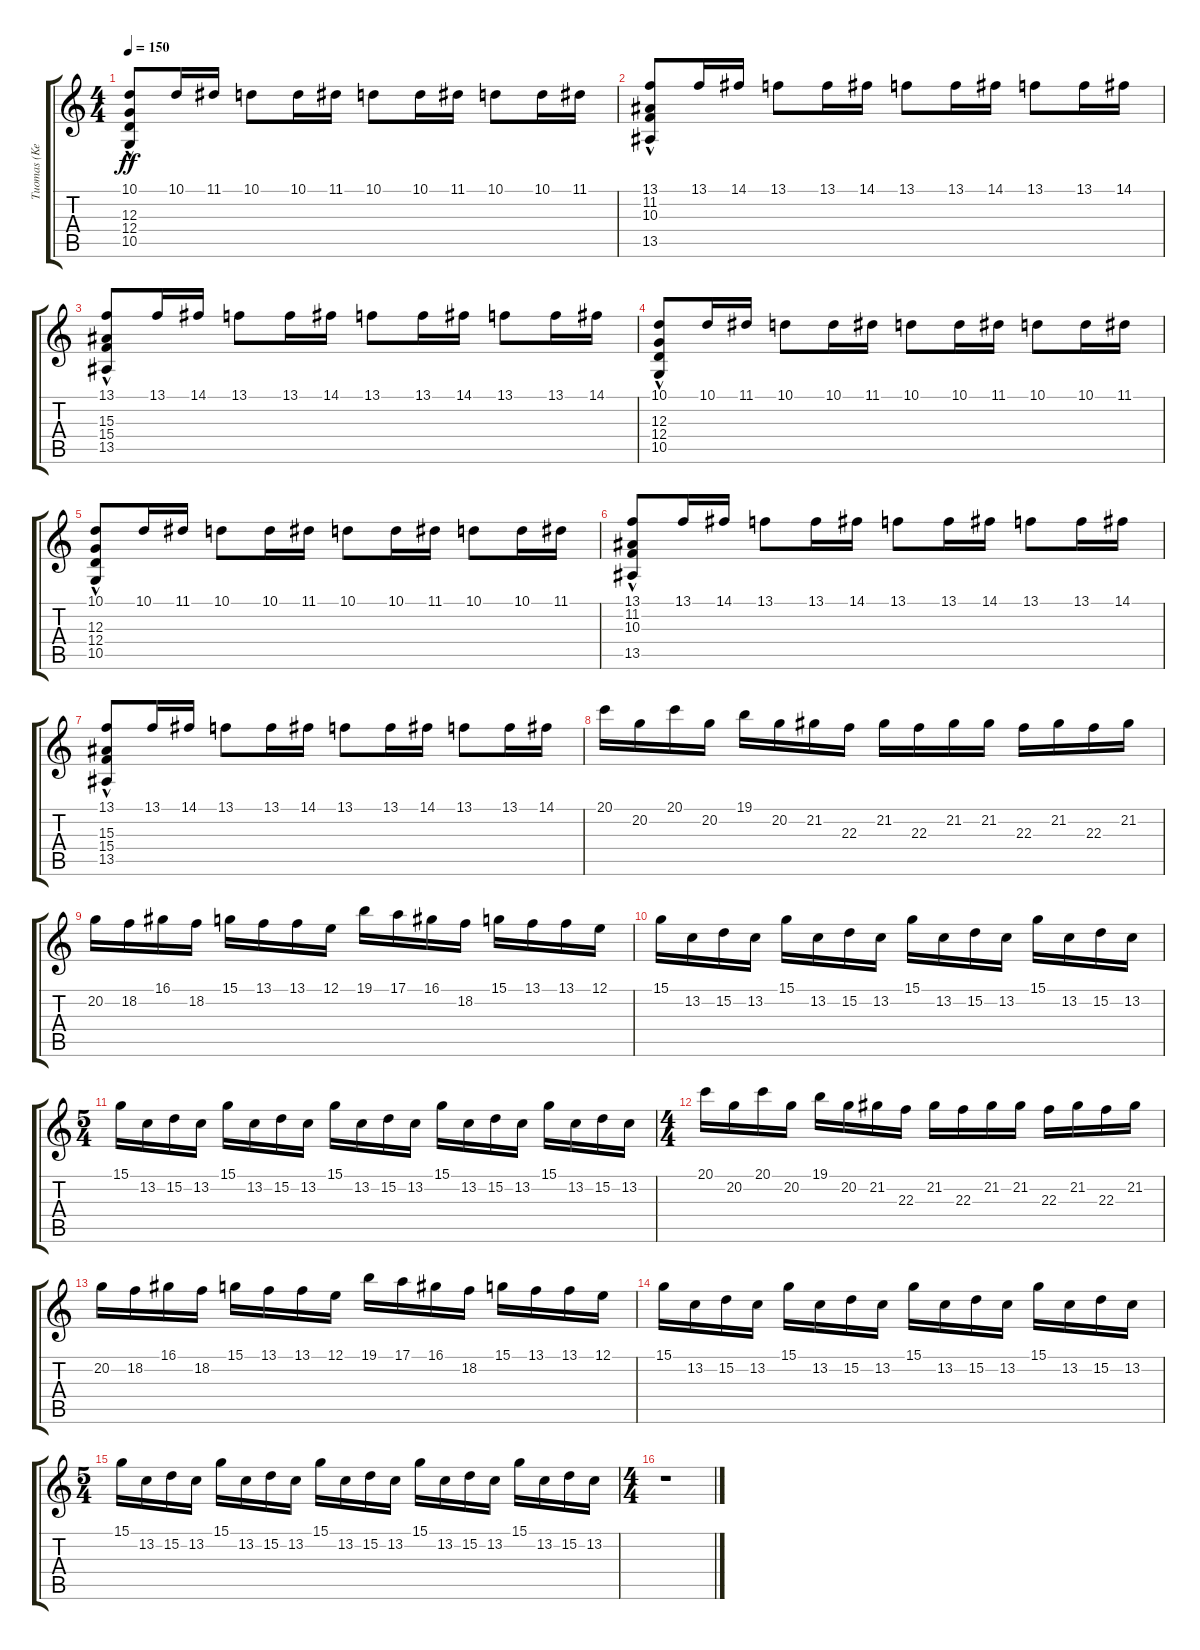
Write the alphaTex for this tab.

\track ("Tuomas (Keyboard 2)" "Tuomas (Ke") {instrument acousticgrandpiano}
\staff {score tabs}
\tuning (E4 B3 G3 D3 A2 E2) {hide}
\ts (4 4)
\tempo 150
\clef g2
\ks c
(10.1 12.3{hac} 12.4{hac} 10.5{hac}).8{dy ff} 10.1.16 11.1.16 10.1.8 10.1.16 11.1.16 10.1.8 10.1.16 11.1.16 10.1.8 10.1.16 11.1.16 |
(13.1 11.2{hac} 10.3{hac} 13.5{hac}).8 13.1.16 14.1.16 13.1.8 13.1.16 14.1.16 13.1.8 13.1.16 14.1.16 13.1.8 13.1.16 14.1.16 |
(13.1 15.3{hac} 15.4{hac} 13.5{hac}).8 13.1.16 14.1.16 13.1.8 13.1.16 14.1.16 13.1.8 13.1.16 14.1.16 13.1.8 13.1.16 14.1.16 |
(10.1 12.3{hac} 12.4{hac} 10.5{hac}).8 10.1.16 11.1.16 10.1.8 10.1.16 11.1.16 10.1.8 10.1.16 11.1.16 10.1.8 10.1.16 11.1.16 |
(10.1 12.3{hac} 12.4{hac} 10.5{hac}).8 10.1.16 11.1.16 10.1.8 10.1.16 11.1.16 10.1.8 10.1.16 11.1.16 10.1.8 10.1.16 11.1.16 |
(13.1 11.2{hac} 10.3{hac} 13.5{hac}).8 13.1.16 14.1.16 13.1.8 13.1.16 14.1.16 13.1.8 13.1.16 14.1.16 13.1.8 13.1.16 14.1.16 |
(13.1 15.3{hac} 15.4{hac} 13.5{hac}).8 13.1.16 14.1.16 13.1.8 13.1.16 14.1.16 13.1.8 13.1.16 14.1.16 13.1.8 13.1.16 14.1.16 |
20.1.16 20.2.16 20.1.16 20.2.16 19.1.16 20.2.16 21.2.16 22.3.16 21.2.16 22.3.16 21.2.16 21.2.16 22.3.16 21.2.16 22.3.16 21.2.16 |
20.2.16 18.2.16 16.1.16 18.2.16 15.1.16 13.1.16 13.1.16 12.1.16 19.1.16 17.1.16 16.1.16 18.2.16 15.1.16 13.1.16 13.1.16 12.1.16 |
15.1.16 13.2.16 15.2.16 13.2.16 15.1.16 13.2.16 15.2.16 13.2.16 15.1.16 13.2.16 15.2.16 13.2.16 15.1.16 13.2.16 15.2.16 13.2.16 |
\ts (5 4)
15.1.16 13.2.16 15.2.16 13.2.16 15.1.16 13.2.16 15.2.16 13.2.16 15.1.16 13.2.16 15.2.16 13.2.16 15.1.16 13.2.16 15.2.16 13.2.16 15.1.16 13.2.16 15.2.16 13.2.16 |
\ts (4 4)
20.1.16 20.2.16 20.1.16 20.2.16 19.1.16 20.2.16 21.2.16 22.3.16 21.2.16 22.3.16 21.2.16 21.2.16 22.3.16 21.2.16 22.3.16 21.2.16 |
20.2.16 18.2.16 16.1.16 18.2.16 15.1.16 13.1.16 13.1.16 12.1.16 19.1.16 17.1.16 16.1.16 18.2.16 15.1.16 13.1.16 13.1.16 12.1.16 |
15.1.16 13.2.16 15.2.16 13.2.16 15.1.16 13.2.16 15.2.16 13.2.16 15.1.16 13.2.16 15.2.16 13.2.16 15.1.16 13.2.16 15.2.16 13.2.16 |
\ts (5 4)
15.1.16 13.2.16 15.2.16 13.2.16 15.1.16 13.2.16 15.2.16 13.2.16 15.1.16 13.2.16 15.2.16 13.2.16 15.1.16 13.2.16 15.2.16 13.2.16 15.1.16 13.2.16 15.2.16 13.2.16 |
\ts (4 4)
r.1
